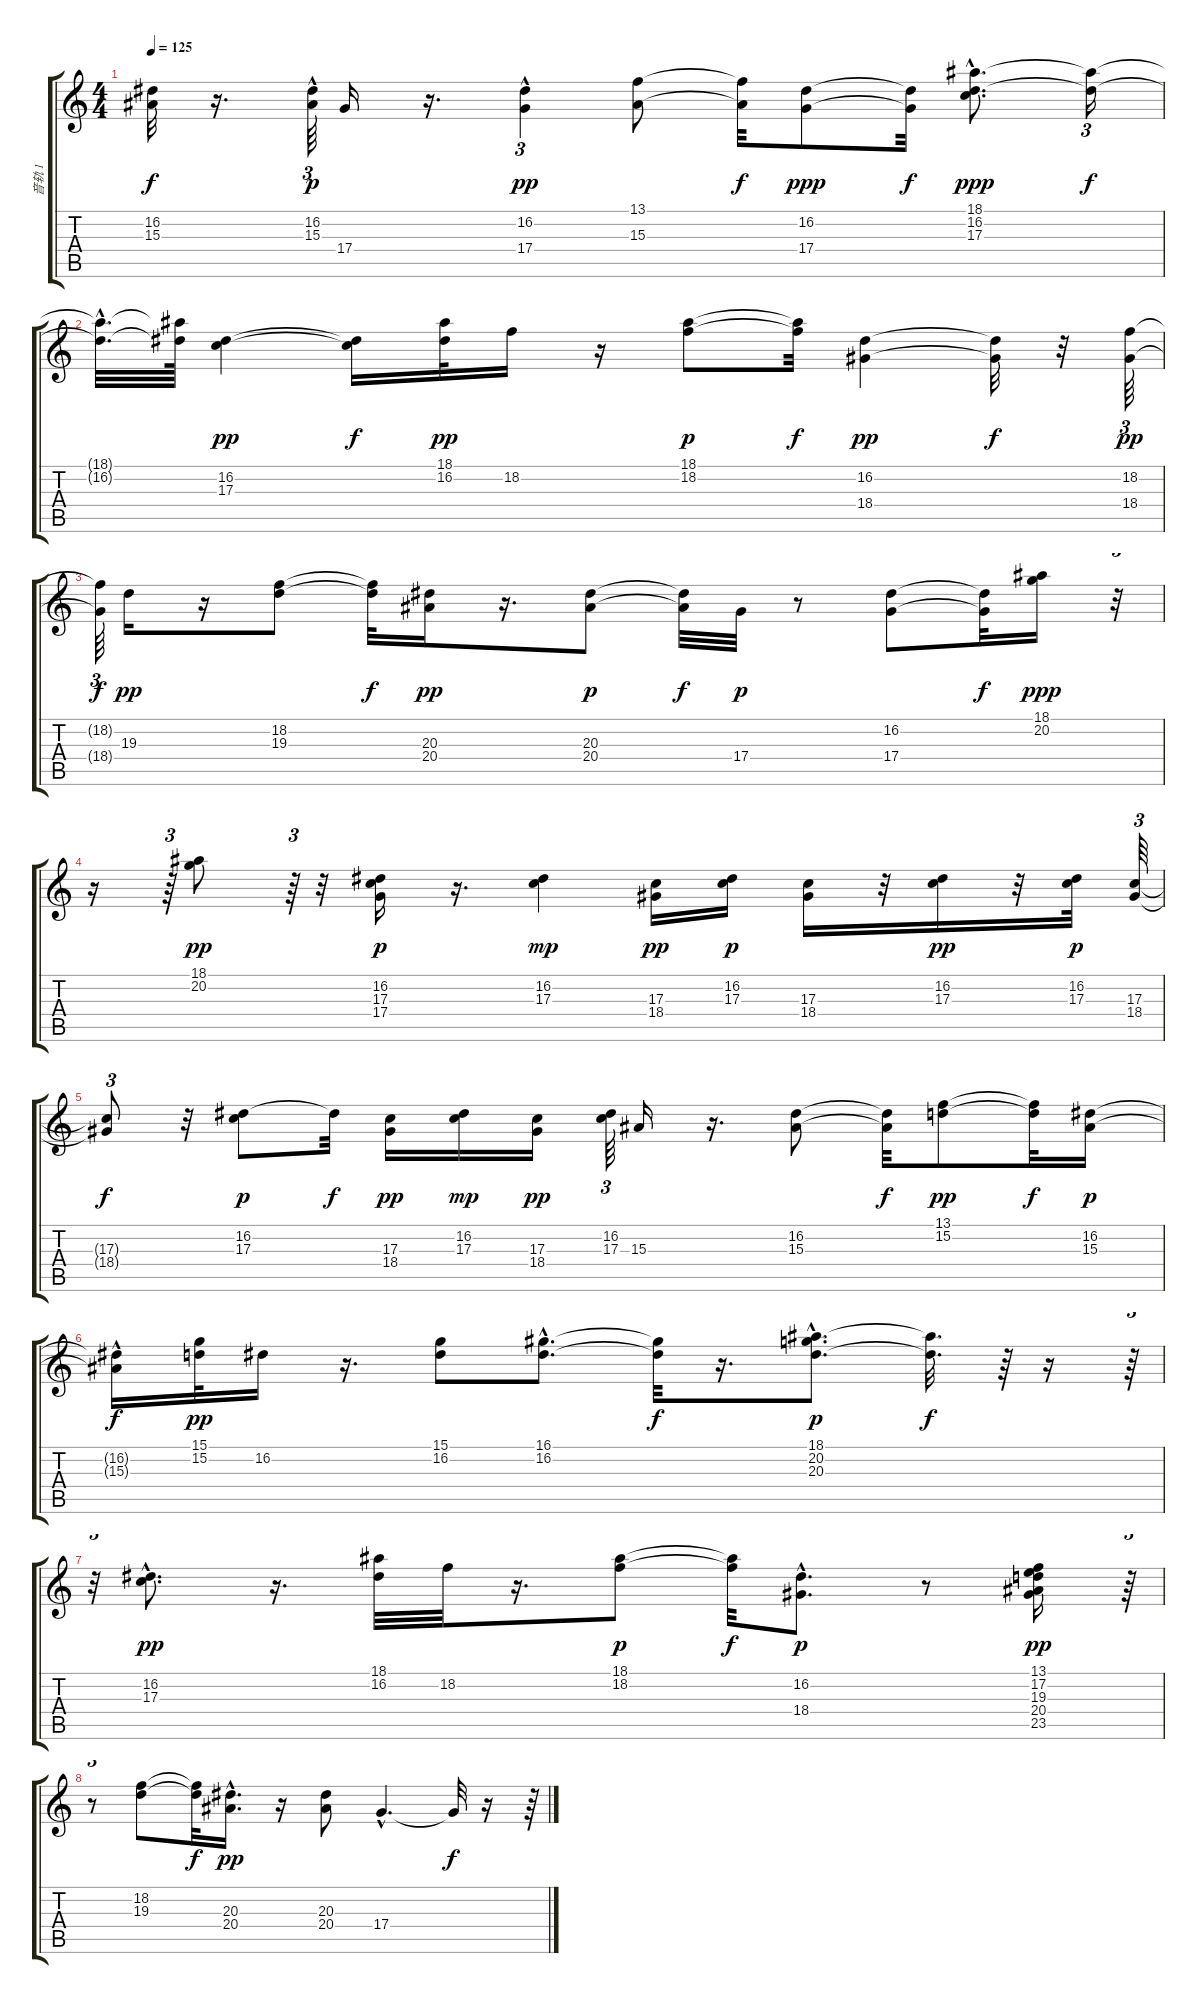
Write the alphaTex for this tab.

\track ("音轨 1" "音轨 1") {instrument electricpiano1}
\staff {score tabs}
\tuning (E4 B3 G3 D3 A2 E2) {hide}
\ts (4 4)
\tempo 125
\clef g2
\ks c
(16.2{t} 15.3{t}).32{dy f} r.16{d} (16.2{hac} 15.3).64{tu (3 2) dy p} 17.4.16 r.16{d} (16.2{hac} 17.4).4{tu (3 2) dy pp} (13.1 15.3).8 (13.1{t} 15.3{t}).32{dy f} (16.2 17.4).8{dy ppp} (16.2{t} 17.4{t}).32{dy f} (18.1{hac} 16.2{hac} 17.3).8{d dy ppp} (18.1{t} 16.2{t}).16{tu (3 2) dy f} |
(18.1{hac t} 16.2{hac t}).32{d} (18.1{t} 16.2{t}).64 (16.2 17.3).4{dy pp} (16.2{t} 17.3{t}).16{dy f} (18.1 16.2).32{dy pp} 18.2.16 r.16 (18.1 18.2).8{dy p} (18.1{t} 18.2{t}).32{dy f} (16.2 18.4).4{dy pp} (16.2{t} 18.4{t}).32{dy f} r.32 (18.2 18.4).64{tu (3 2) dy pp} |
(18.2{t} 18.4{t}).64{tu (3 2) dy f} 19.3.16{dy pp} r.16 (18.2 19.3).8 (18.2{t} 19.3{t}).32{dy f} (20.3 20.4).16{dy pp} r.16{d} (20.3 20.4).8{dy p} (20.3{t} 20.4{t}).32{dy f} 17.4.32{dy p} r.8 (16.2 17.4).8 (16.2{t} 17.4{t}).32{dy f} (18.1 20.2).16{dy ppp} r.32{tu (3 2)} |
r.16 r.64{tu (3 2)} (18.1 20.2).8{dy pp} r.64{tu (3 2)} r.32 (16.2 17.3 17.4).16{dy p} r.16{d} (16.2 17.3).4{dy mp} (17.3 18.4).16{dy pp} (16.2 17.3).16{dy p} (17.3 18.4).16 r.32 (16.2 17.3).16{dy pp} r.32 (16.2 17.3).32{dy p} (17.3 18.4).64{tu (3 2)} |
(17.3{t} 18.4{t}).8{tu (3 2) dy f} r.32 (16.2 17.3).8{dy p} 16.2{t}.32{dy f} (17.3 18.4).16{dy pp} (16.2 17.3).16{dy mp} (17.3 18.4).16{dy pp} (16.2 17.3).64{tu (3 2)} 15.3.16 r.16{d} (16.2 15.3).8 (16.2{t} 15.3{t}).32{dy f} (13.1 15.2).8{dy pp} (13.1{t} 15.2{t}).32{dy f} (16.2 15.3).16{dy p} |
(16.2{hac t} 15.3{hac t}).16{dy f} (15.1 15.2).32{dy pp} 16.2.16 r.16{d} (15.1 16.2).8 (16.1{hac} 16.2{hac}).8{d} (16.1{t} 16.2{t}).32{dy f} r.16{d} (18.1{hac} 20.2 20.3{hac}).8{d dy p} (18.1{t} 20.3{t}).32{d dy f} r.64 r.16 r.64{tu (3 2)} |
r.32{tu (3 2)} (16.2{hac} 17.3{hac}).8{d dy pp} r.16{d} (18.1 16.2).32 18.2.32 r.16{d} (18.1 18.2).8{dy p} (18.1{t} 18.2{t}).32{dy f} (16.2{hac} 18.4{hac}).8{d dy p} r.8 (13.1 17.2 19.3 20.4 23.5).16{dy pp} r.64{tu (3 2)} |
r.8{tu (3 2)} (18.2 19.3).8 (18.2{t} 19.3{t}).32{dy f} (20.3{hac} 20.4{hac}).16{d dy pp} r.16 (20.3 20.4).8 17.4{hac}.4{d} 17.4{t}.32{dy f} r.16 r.64{tu (3 2)}
